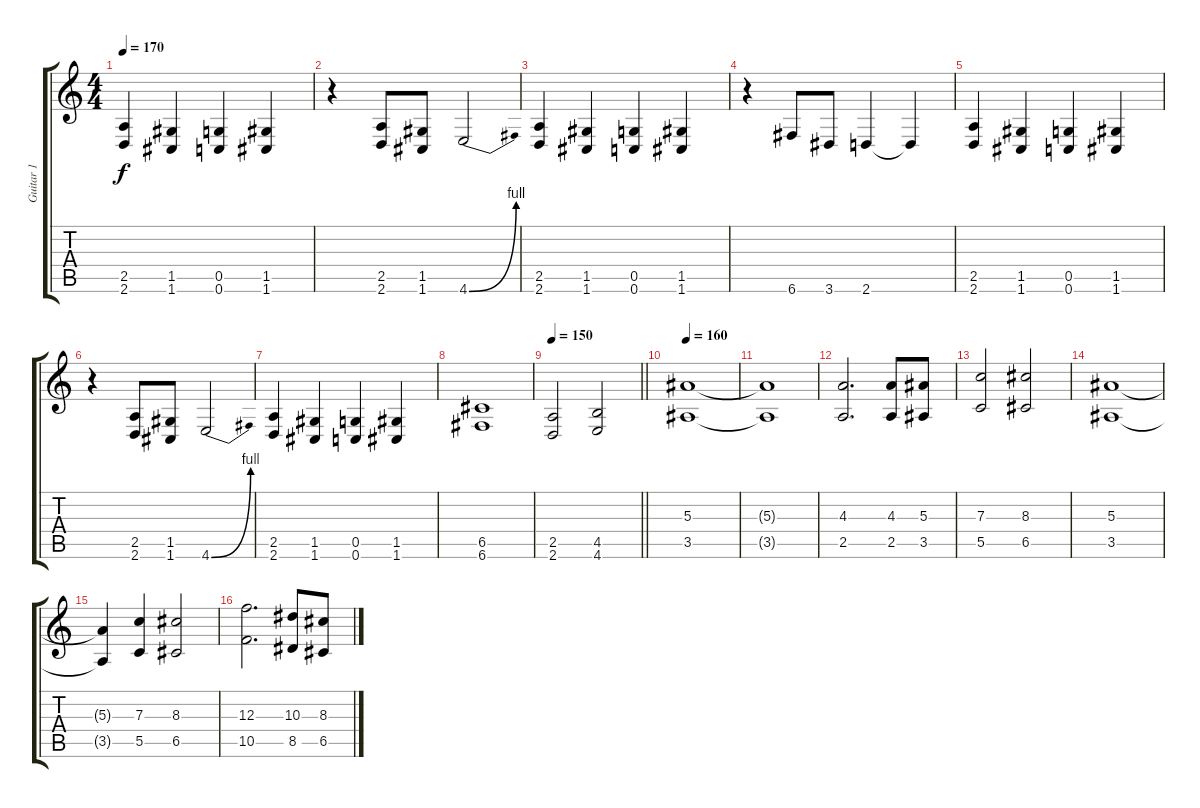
\track ("Guitar 1" "Guitar 1") {instrument distortionguitar}
\staff {score tabs}
\tuning (D4 A3 F3 C3 G2 C2) {hide}
\ts (4 4)
\section ("" "")
\tempo 170
\clef g2
\ks c
(2.5 2.6).4{dy f} (1.5 1.6).4 (0.5 0.6).4 (1.5 1.6).4 |
r.4 (2.5 2.6).8 (1.5 1.6).8 4.6{be (bend 0 0 60 4)}.2 |
(2.5 2.6).4 (1.5 1.6).4 (0.5 0.6).4 (1.5 1.6).4 |
r.4 6.6.8 3.6.8 2.6.4 2.6{t}.4 |
(2.5 2.6).4 (1.5 1.6).4 (0.5 0.6).4 (1.5 1.6).4 |
r.4 (2.5 2.6).8 (1.5 1.6).8 4.6{be (bend 0 0 60 4)}.2 |
(2.5 2.6).4 (1.5 1.6).4 (0.5 0.6).4 (1.5 1.6).4 |
(6.5 6.6).1 |
\tempo 150
\barLineRight lightlight
(2.5 2.6).2 (4.5 4.6).2 |
\section ("" "")
\tempo 160
(5.3 3.5).1 |
(5.3{t} 3.5{t}).1 |
(4.3 2.5).2{d} (4.3 2.5).8 (5.3 3.5).8 |
(7.3 5.5).2 (8.3 6.5).2 |
(5.3 3.5).1 |
(5.3{t} 3.5{t}).4 (7.3 5.5).4 (8.3 6.5).2 |
(12.3 10.5).2{d} (10.3 8.5).8 (8.3 6.5).8
